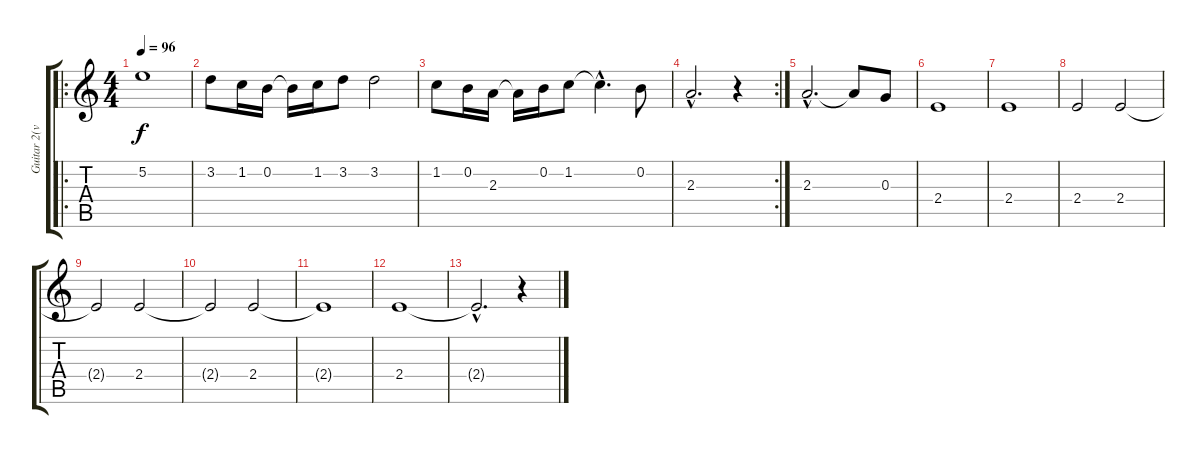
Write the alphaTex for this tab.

\track ("Guitar 2(violin 2)" "Guitar 2(v") {instrument overdrivenguitar}
\staff {score tabs}
\tuning (E4 B3 G3 D3 A2 E2) {hide}
\ro
\ts (4 4)
\tempo 96
\clef g2
\ks c
5.2.1{dy f instrument overdrivenguitar} |
3.2.8 1.2.16 0.2.16 0.2{t}.16 1.2.16 3.2.8 3.2.2 |
1.2.8 0.2.16 2.3.16 2.3{t}.16 0.2.16 1.2.8 1.2{hac t}.4{d} 0.2.8 |
\rc 2
2.3{hac}.2{d} r.4 |
2.3{hac}.2{d} 2.3{t}.8 0.3.8 |
2.4.1 |
2.4.1 |
2.4.2 2.4.2 |
2.4{t}.2 2.4.2 |
2.4{t}.2 2.4.2 |
2.4{t}.1 |
2.4.1 |
2.4{hac t}.2{d} r.4
